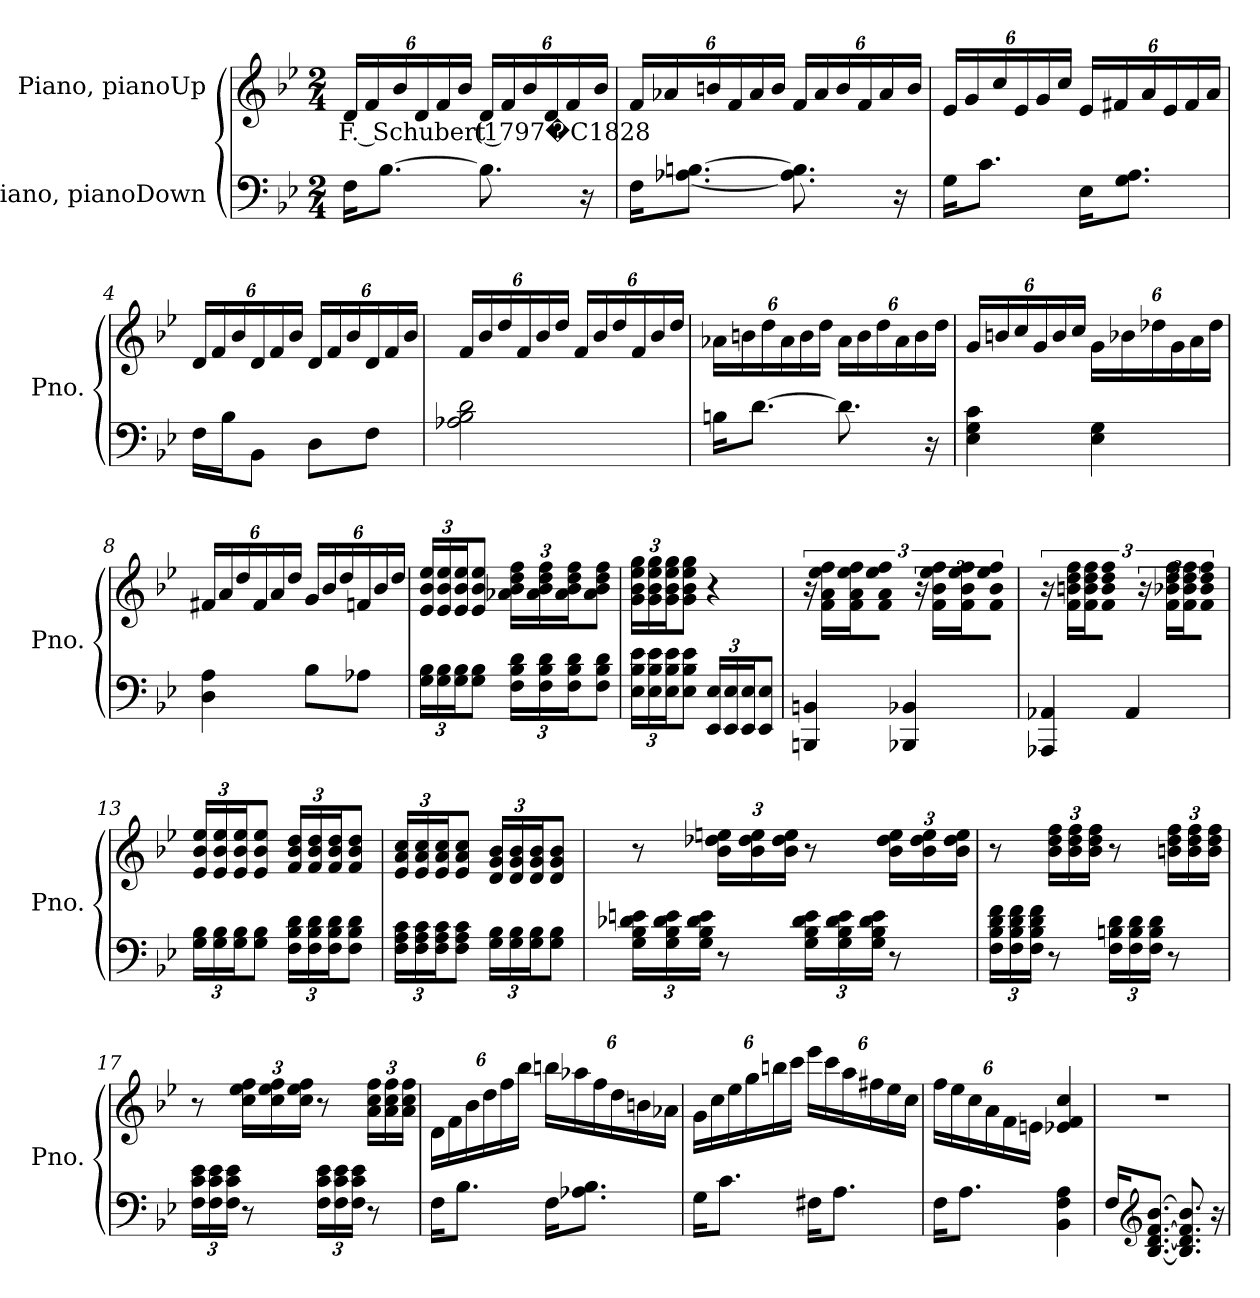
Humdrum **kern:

**kern	**kern	**text
*part2	*part1	*part1
*staff2	*staff1	*staff1
*I"Piano, pianoDown	*I"Piano, pianoUp	*
*I'Pno.	*I'Pno.	*
*clefF4	*clefG2	*
*k[b-e-]	*k[b-e-]	*
*M2/4	*M2/4	*
*MM15	*MM15	*
*	*Xbrackettup	*
=1	=1	=1
!	!	!LO:LY:b
16F\KL	24d/LL	F. Schubert (1797�C1828
.	24f/	.
[8.B-\J	.	.
.	24b-/	.
.	24d/	.
.	24f/	.
.	24b-/JJ	.
8.B-\]	24d/LL	.
.	24f/	.
.	24b-/	.
.	24d/	.
.	24f/	.
16r	.	.
.	24b-/JJ	.
!!LO:LB:g=z
=2	=2	=2
16F\KL	24f/LL	.
.	24a-X/	.
[8.A-X\ [8.Bn\J	.	.
.	24bn/	.
.	24f/	.
.	24a-/	.
.	24b/JJ	.
8.A-\] 8.B\]	24f/LL	.
.	24a-/	.
.	24b/	.
.	24f/	.
.	24a-/	.
16r	.	.
.	24b/JJ	.
=3	=3	=3
16G\KL	24e-/LL	.
.	24g/	.
8.c\J	.	.
.	24cc/	.
.	24e-/	.
.	24g/	.
.	24cc/JJ	.
16E-\KL	24e-/LL	.
.	24f#X/	.
8.G\ 8.A\J	.	.
.	24a/	.
.	24e-/	.
.	24f#/	.
.	24a/JJ	.
=4	=4	=4
16F\LL	24d/LL	.
.	24f/	.
16B-\J	.	.
.	24b-/	.
8BB-\J	24d/	.
.	24f/	.
.	24b-/JJ	.
8D\L	24d/LL	.
.	24f/	.
.	24b-/	.
8F\J	24d/	.
.	24f/	.
.	24b-/JJ	.
!!LO:LB:g=z
=5	=5	=5
2A-X\ 2B-\ 2d\	24f/LL	.
.	24b-/	.
.	24dd/	.
.	24f/	.
.	24b-/	.
.	24dd/JJ	.
.	24f/LL	.
.	24b-/	.
.	24dd/	.
.	24f/	.
.	24b-/	.
.	24dd/JJ	.
=6	=6	=6
16Bn\KL	24a-X\LL	.
.	24bn\	.
[8.d\J	.	.
.	24dd\	.
.	24a-\	.
.	24b\	.
.	24dd\JJ	.
8.d\]	24a-\LL	.
.	24b\	.
.	24dd\	.
.	24a-\	.
.	24b\	.
16r	.	.
.	24dd\JJ	.
=7	=7	=7
4E-\ 4G\ 4c\	24g/LL	.
.	24bn/	.
.	24cc/	.
.	24g/	.
.	24b/	.
.	24cc/JJ	.
4E-\ 4G\	24g\LL	.
.	24b-X\	.
.	24dd-X\	.
.	24g\	.
.	24a\	.
.	24dd-\JJ	.
!!LO:LB:g=z
=8	=8	=8
4D\ 4A\	24f#X/LL	.
.	24a/	.
.	24dd/	.
.	24f#/	.
.	24a/	.
.	24dd/JJ	.
8B-\L	24g/LL	.
.	24b-/	.
.	24dd/	.
8A-X\J	24fn/	.
.	24b-/	.
.	24dd/JJ	.
=9	=9	=9
*Xbrackettup	*	*
24G\ 24B-\LL	24e-/ 24b-/ 24ee-/LL	.
24G\ 24B-\	24e-/ 24b-/ 24ee-/	.
24G\ 24B-\J	24e-/ 24b-/ 24ee-/J	.
8G\ 8B-\J	8e-/ 8b-/ 8ee-/J	.
24F\ 24B-\ 24d\LL	24a-X\ 24b-\ 24dd\ 24ff\LL	.
24F\ 24B-\ 24d\	24a-\ 24b-\ 24dd\ 24ff\	.
24F\ 24B-\ 24d\J	24a-\ 24b-\ 24dd\ 24ff\J	.
8F\ 8B-\ 8d\J	8a-\ 8b-\ 8dd\ 8ff\J	.
=10	=10	=10
24E-\ 24B-\ 24e-\LL	24g\ 24b-\ 24ee-\ 24gg\LL	.
24E-\ 24B-\ 24e-\	24g\ 24b-\ 24ee-\ 24gg\	.
24E-\ 24B-\ 24e-\J	24g\ 24b-\ 24ee-\ 24gg\J	.
8E-\ 8B-\ 8e-\J	8g\ 8b-\ 8ee-\ 8gg\J	.
24EE-/ 24E-/LL	4r	.
24EE-/ 24E-/	.	.
24EE-/ 24E-/J	.	.
8EE-/ 8E-/J	.	.
!!LO:LB:g=z
=11	=11	=11
*	*brackettup	*
4BBBn/ 4BBn/	24r	.
.	24f\ 24a\ 24ee-\ 24ff\LL	.
.	24f\ 24a\ 24ee-\ 24ff\J	.
.	8f\ 8a\ 8ee-\ 8ff\J	.
4BBB-X/ 4BB-X/	24r	.
.	24f\ 24b-\ 24ee-\ 24ff\LL	.
.	24f\ 24b-\ 24ee-\ 24ff\J	.
.	8f\ 8b-\ 8ee-\ 8ff\J	.
=12	=12	=12
4AAA-X/ 4AA-X/	24r	.
.	24f\ 24bn\ 24dd\ 24ff\LL	.
.	24f\ 24b\ 24dd\ 24ff\J	.
.	8f\ 8b\ 8dd\ 8ff\J	.
4AA-/	24r	.
.	24f\ 24b-X\ 24dd\ 24ff\LL	.
.	24f\ 24b-\ 24dd\ 24ff\J	.
.	8f\ 8b-\ 8dd\ 8ff\J	.
=13	=13	=13
*	*Xbrackettup	*
24G\ 24B-\LL	24e-/ 24b-/ 24ee-/LL	.
24G\ 24B-\	24e-/ 24b-/ 24ee-/	.
24G\ 24B-\J	24e-/ 24b-/ 24ee-/J	.
8G\ 8B-\J	8e-/ 8b-/ 8ee-/J	.
24F\ 24B-\ 24d\LL	24f/ 24b-/ 24dd/LL	.
24F\ 24B-\ 24d\	24f/ 24b-/ 24dd/	.
24F\ 24B-\ 24d\J	24f/ 24b-/ 24dd/J	.
8F\ 8B-\ 8d\J	8f/ 8b-/ 8dd/J	.
=14	=14	=14
24F\ 24A\ 24c\LL	24e-/ 24a/ 24cc/LL	.
24F\ 24A\ 24c\	24e-/ 24a/ 24cc/	.
24F\ 24A\ 24c\J	24e-/ 24a/ 24cc/J	.
8F\ 8A\ 8c\J	8e-/ 8a/ 8cc/J	.
24G\ 24B-\LL	24d/ 24g/ 24b-/LL	.
24G\ 24B-\	24d/ 24g/ 24b-/	.
24G\ 24B-\J	24d/ 24g/ 24b-/J	.
8G\ 8B-\J	8d/ 8g/ 8b-/J	.
!!LO:LB:g=z
=15	=15	=15
24G\ 24B-\ 24d-X\ 24en\LL	8r	.
24G\ 24B-\ 24d-\ 24e\	.	.
24G\ 24B-\ 24d-\ 24e\JJ	.	.
8r	24b-\ 24dd-X\ 24een\LL	.
.	24b-\ 24dd-\ 24ee\	.
.	24b-\ 24dd-\ 24ee\JJ	.
24G\ 24B-\ 24d-\ 24e\LL	8r	.
24G\ 24B-\ 24d-\ 24e\	.	.
24G\ 24B-\ 24d-\ 24e\JJ	.	.
8r	24b-\ 24dd-\ 24ee\LL	.
.	24b-\ 24dd-\ 24ee\	.
.	24b-\ 24dd-\ 24ee\JJ	.
=16	=16	=16
24F\ 24B-\ 24d\ 24f\LL	8r	.
24F\ 24B-\ 24d\ 24f\	.	.
24F\ 24B-\ 24d\ 24f\JJ	.	.
8r	24b-\ 24dd\ 24ff\LL	.
.	24b-\ 24dd\ 24ff\	.
.	24b-\ 24dd\ 24ff\JJ	.
24F\ 24Bn\ 24d\LL	8r	.
24F\ 24B\ 24d\	.	.
24F\ 24B\ 24d\JJ	.	.
8r	24bn\ 24dd\ 24ff\LL	.
.	24b\ 24dd\ 24ff\	.
.	24b\ 24dd\ 24ff\JJ	.
!!LO:PB:g=z
=17	=17	=17
24F\ 24c\ 24e-\LL	8r	.
24F\ 24c\ 24e-\	.	.
24F\ 24c\ 24e-\JJ	.	.
8r	24cc\ 24ee-\ 24ff\LL	.
.	24cc\ 24ee-\ 24ff\	.
.	24cc\ 24ee-\ 24ff\JJ	.
24F\ 24c\ 24e-\LL	8r	.
24F\ 24c\ 24e-\	.	.
24F\ 24c\ 24e-\JJ	.	.
8r	24a\ 24cc\ 24ff\LL	.
.	24a\ 24cc\ 24ff\	.
.	24a\ 24cc\ 24ff\JJ	.
=18	=18	=18
16F\KL	24d\LL	.
.	24f\	.
8.B-\J	.	.
.	24b-\	.
.	24dd\	.
.	24ff\	.
.	24bb-\JJ	.
16F\KL	24bbn\LL	.
.	24aa-X\	.
8.A-X\ 8.B-\J	.	.
.	24ff\	.
.	24dd\	.
.	24bn\	.
.	24a-X\JJ	.
!!LO:LB:g=z
=19	=19	=19
16G\KL	24g\LL	.
.	24cc\	.
8.c\J	.	.
.	24ee-\	.
.	24gg\	.
.	24bbn\	.
.	24ccc\JJ	.
16F#X\KL	24eee-\LL	.
.	24ccc\	.
8.A\J	.	.
.	24aa\	.
.	24ff#X\	.
.	24ee-\	.
.	24cc\JJ	.
=20	=20	=20
16F\KL	24ff\LL	.
.	24ee-\	.
8.A\J	.	.
.	24cc\	.
.	24a\	.
.	24f\	.
.	24en\JJ	.
4BB-\ 4F\ 4A\	4e-X/ 4f/ 4cc/	.
=21	=21	=21
16F/KL	2r	.
*clefG2	*	*
[8.B-/ [8.d/ [8.f/ [8.b-/J	.	.
8.B-/] 8.d/] 8.f/] 8.b-/]	.	.
16r	.	.
=	=	=
*-	*-	*-
